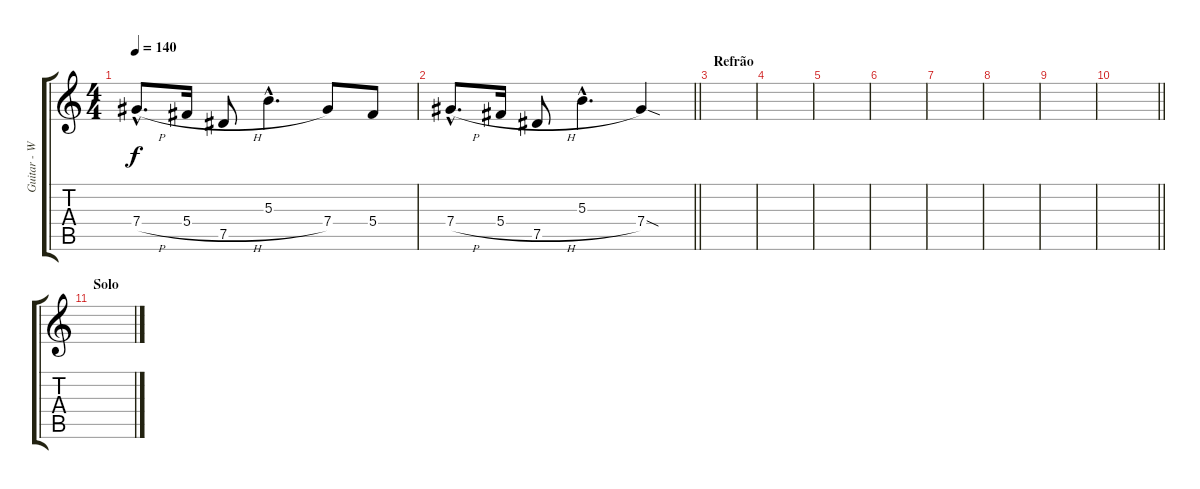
\track ("Guitar - WAH" "Guitar - W") {instrument distortionguitar}
\staff {score tabs}
\tuning (Eb4 Bb3 Gb3 Db3 Ab2 Eb2) {hide}
\ts (4 4)
\tempo 140
\clef g2
\ks c
7.4{h hac}.8{d dy f} 5.4{h}.16 7.5.8 5.3{hac}.4{d} 7.4.8 5.4.8 |
\barLineRight lightlight
7.4{h hac}.8{d} 5.4{h}.16 7.5.8 5.3{hac}.4{d} 7.4{sod}.4 |
\section ("" "Refrão")
|
|
|
|
|
|
|
\barLineRight lightlight
|
\section ("" "Solo")
